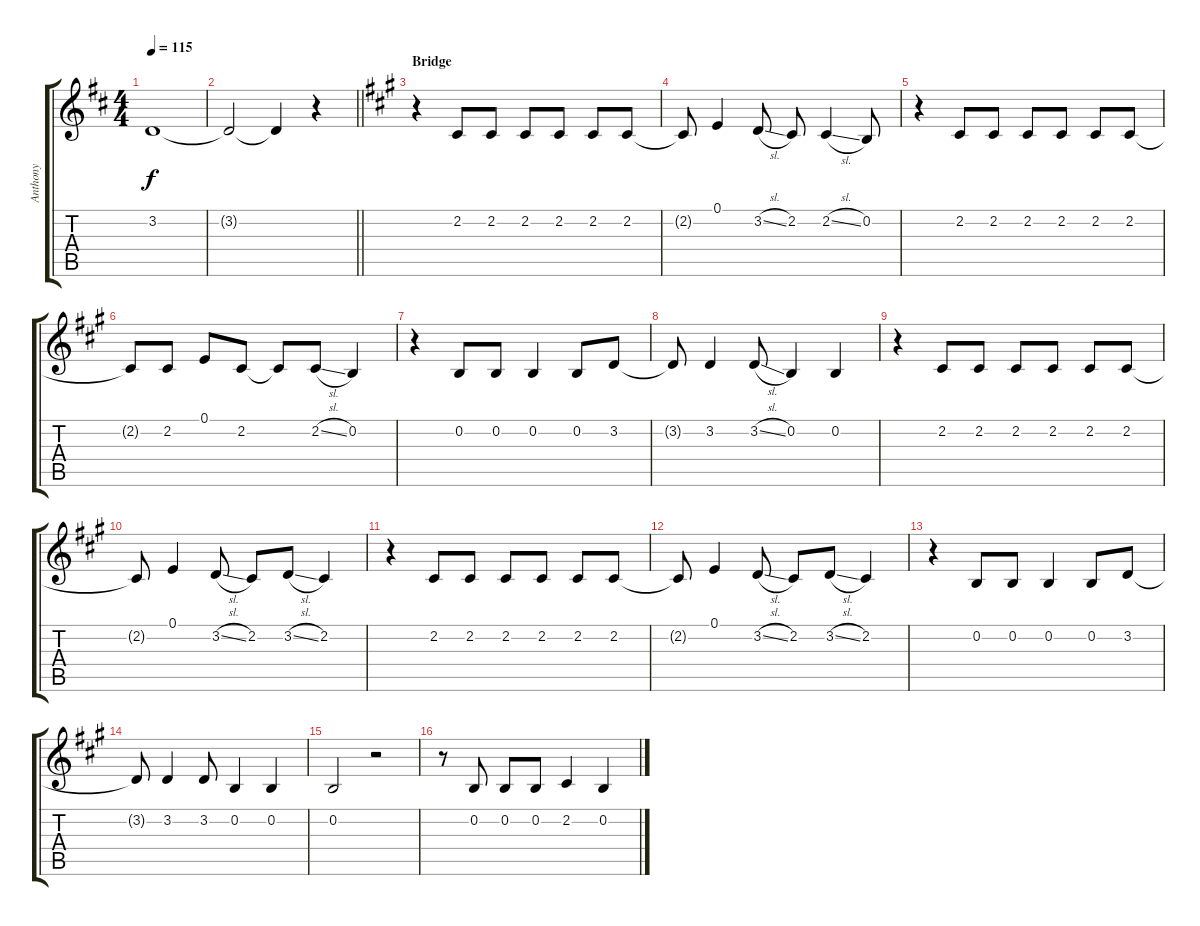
\track ("Anthony " "Anthony ") {instrument clarinet}
\staff {score tabs}
\tuning (E4 B3 G3 D3 A2 E2) {hide}
\ts (4 4)
\tempo 115
\clef g2
\ks d
3.2{t}.1{dy f} |
\barLineRight lightlight
3.2{t}.2 3.2{t}.4 r.4 |
\section ("" "Bridge")
\ks a
r.4 2.2.8 2.2.8 2.2.8 2.2.8 2.2.8 2.2.8 |
2.2{t}.8 0.1.4 3.2{sl}.8 2.2.8 2.2{sl}.4 0.2.8 |
r.4 2.2.8 2.2.8 2.2.8 2.2.8 2.2.8 2.2.8 |
2.2{t}.8 2.2.8 0.1.8 2.2.8 2.2{t}.8 2.2{sl}.8 0.2.4 |
r.4 0.2.8 0.2.8 0.2.4 0.2.8 3.2.8 |
3.2{t}.8 3.2.4 3.2{sl}.8 0.2.4 0.2.4 |
r.4 2.2.8 2.2.8 2.2.8 2.2.8 2.2.8 2.2.8 |
2.2{t}.8 0.1.4 3.2{sl}.8 2.2.8 3.2{sl}.8 2.2.4 |
r.4 2.2.8 2.2.8 2.2.8 2.2.8 2.2.8 2.2.8 |
2.2{t}.8 0.1.4 3.2{sl}.8 2.2.8 3.2{sl}.8 2.2.4 |
r.4 0.2.8 0.2.8 0.2.4 0.2.8 3.2.8 |
3.2{t}.8 3.2.4 3.2.8 0.2.4 0.2.4 |
0.2.2 r.2 |
r.8 0.2.8 0.2.8 0.2.8 2.2.4 0.2.4
